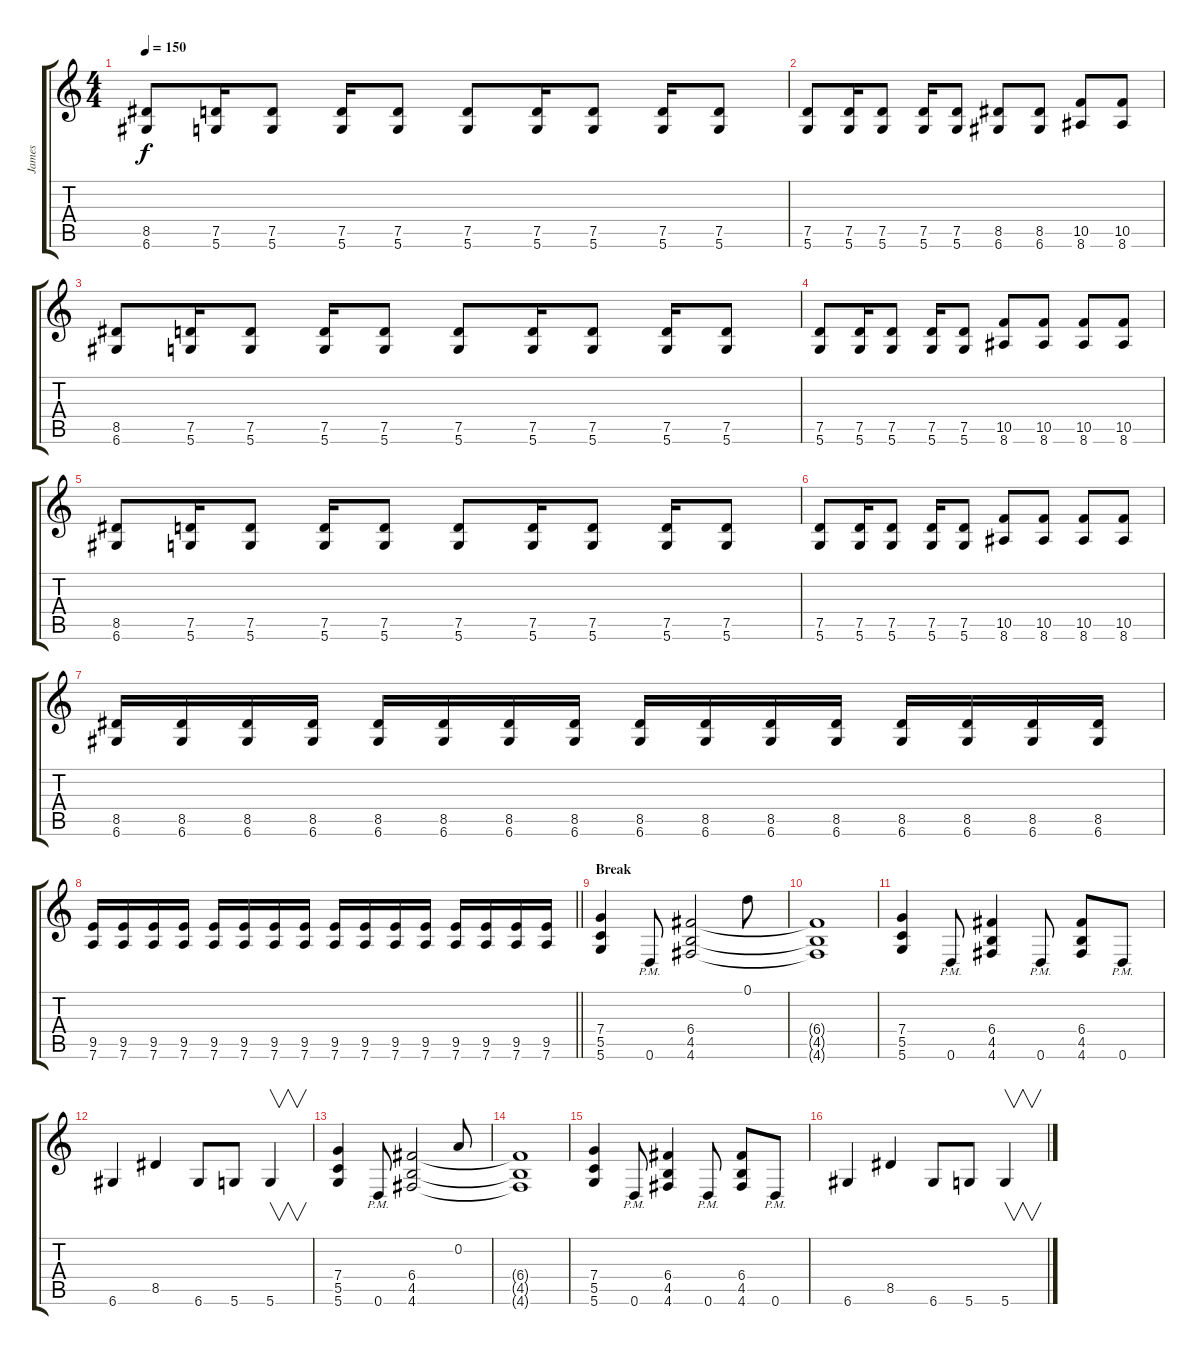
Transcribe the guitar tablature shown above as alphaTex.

\track ("James" "James") {instrument distortionguitar}
\staff {score tabs}
\tuning (D4 A3 F3 C3 G2 D2) {hide}
\ts (4 4)
\tempo 150
\clef g2
\ks c
(8.5 6.6).8{dy f} (7.5 5.6).16 (7.5 5.6).8 (7.5 5.6).16 (7.5 5.6).8 (7.5 5.6).8 (7.5 5.6).16 (7.5 5.6).8 (7.5 5.6).16 (7.5 5.6).8 |
(7.5 5.6).8 (7.5 5.6).16 (7.5 5.6).8 (7.5 5.6).16 (7.5 5.6).8 (8.5 6.6).8 (8.5 6.6).8 (10.5 8.6).8 (10.5 8.6).8 |
(8.5 6.6).8 (7.5 5.6).16 (7.5 5.6).8 (7.5 5.6).16 (7.5 5.6).8 (7.5 5.6).8 (7.5 5.6).16 (7.5 5.6).8 (7.5 5.6).16 (7.5 5.6).8 |
(7.5 5.6).8 (7.5 5.6).16 (7.5 5.6).8 (7.5 5.6).16 (7.5 5.6).8 (10.5 8.6).8 (10.5 8.6).8 (10.5 8.6).8 (10.5 8.6).8 |
(8.5 6.6).8 (7.5 5.6).16 (7.5 5.6).8 (7.5 5.6).16 (7.5 5.6).8 (7.5 5.6).8 (7.5 5.6).16 (7.5 5.6).8 (7.5 5.6).16 (7.5 5.6).8 |
(7.5 5.6).8 (7.5 5.6).16 (7.5 5.6).8 (7.5 5.6).16 (7.5 5.6).8 (10.5 8.6).8 (10.5 8.6).8 (10.5 8.6).8 (10.5 8.6).8 |
(8.5 6.6).16 (8.5 6.6).16 (8.5 6.6).16 (8.5 6.6).16 (8.5 6.6).16 (8.5 6.6).16 (8.5 6.6).16 (8.5 6.6).16 (8.5 6.6).16 (8.5 6.6).16 (8.5 6.6).16 (8.5 6.6).16 (8.5 6.6).16 (8.5 6.6).16 (8.5 6.6).16 (8.5 6.6).16 |
\barLineRight lightlight
(9.5 7.6).16 (9.5 7.6).16 (9.5 7.6).16 (9.5 7.6).16 (9.5 7.6).16 (9.5 7.6).16 (9.5 7.6).16 (9.5 7.6).16 (9.5 7.6).16 (9.5 7.6).16 (9.5 7.6).16 (9.5 7.6).16 (9.5 7.6).16 (9.5 7.6).16 (9.5 7.6).16 (9.5 7.6).16 |
\section ("" "Break")
(7.4 5.5 5.6).4 0.6{pm}.8 (6.4 4.5 4.6).2 0.1.8 |
(6.4{t} 4.5{t} 4.6{t}).1 |
(7.4 5.5 5.6).4 0.6{pm}.8 (6.4 4.5 4.6).4 0.6{pm}.8 (6.4 4.5 4.6).8 0.6{pm}.8 |
6.6.4 8.5.4 6.6.8 5.6.8 5.6.4{v} |
(7.4 5.5 5.6).4 0.6{pm}.8 (6.4 4.5 4.6).2 0.2.8 |
(6.4{t} 4.5{t} 4.6{t}).1 |
(7.4 5.5 5.6).4 0.6{pm}.8 (6.4 4.5 4.6).4 0.6{pm}.8 (6.4 4.5 4.6).8 0.6{pm}.8 |
6.6.4 8.5.4 6.6.8 5.6.8 5.6.4{v}
